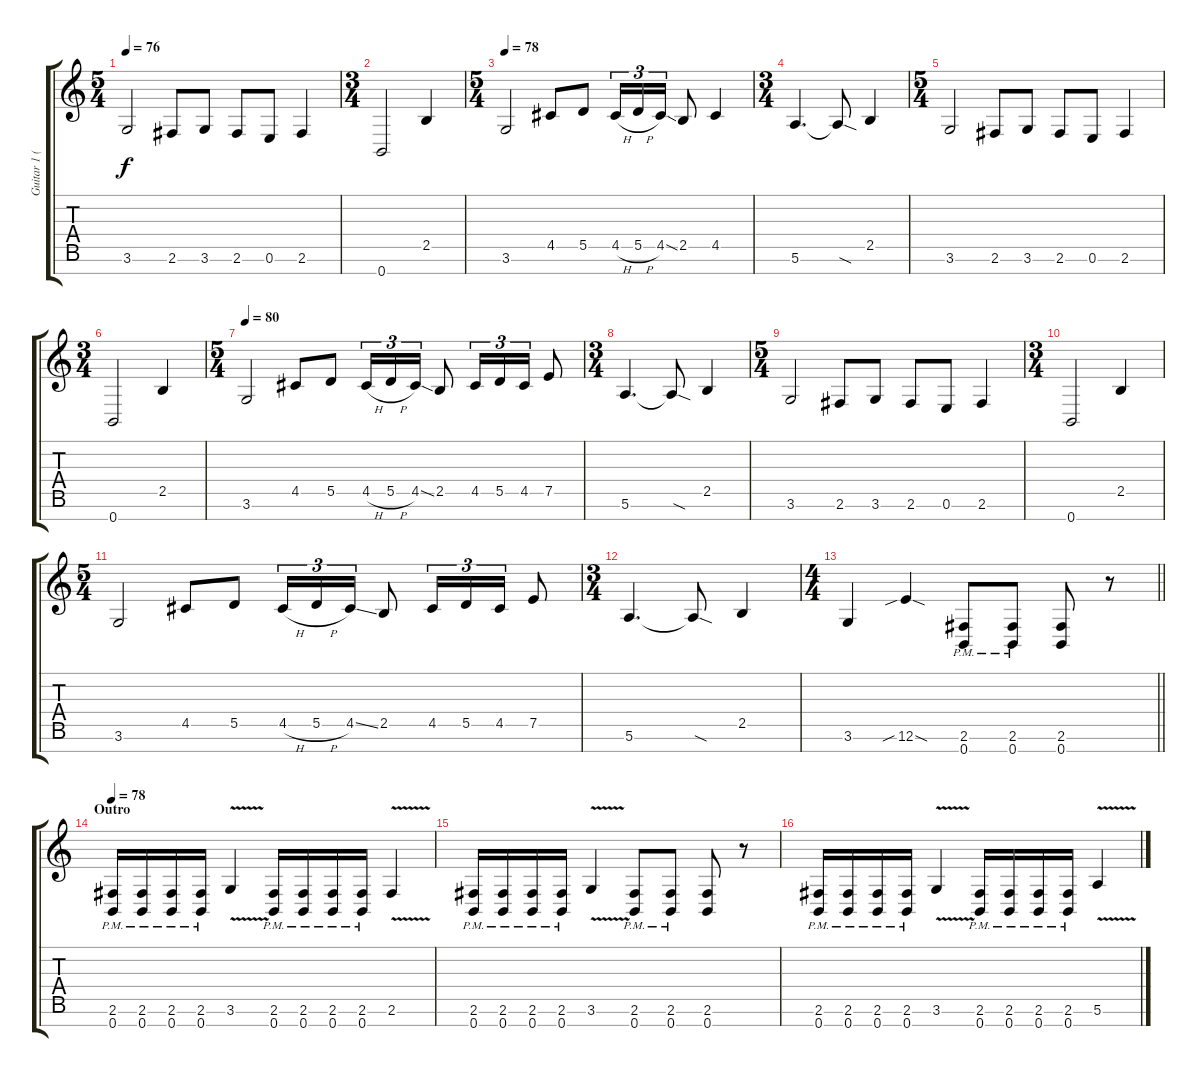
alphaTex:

\track ("Guitar 1 (Distortion)" "Guitar 1 (") {instrument distortionguitar}
\staff {score tabs}
\tuning (E4 B3 G3 D3 A2 E2 B1) {hide}
\ts (5 4)
\tempo 76
\clef g2
\ks c
3.6.2{dy f} 2.6.8 3.6.8 2.6.8 0.6.8 2.6.4 |
\ts (3 4)
0.7.2 2.5.4 |
\ts (5 4)
\tempo 78
3.6.2 4.5.8 5.5.8 4.5{h}.16{tu (3 2)} 5.5{h}.16{tu (3 2)} 4.5{ss}.16{tu (3 2)} 2.5.8 4.5.4 |
\ts (3 4)
5.6.4{d} 5.6{sod t}.8 2.5.4 |
\ts (5 4)
3.6.2 2.6.8 3.6.8 2.6.8 0.6.8 2.6.4 |
\ts (3 4)
0.7.2 2.5.4 |
\ts (5 4)
\tempo 80
3.6.2 4.5.8 5.5.8 4.5{h}.16{tu (3 2)} 5.5{h}.16{tu (3 2)} 4.5{ss}.16{tu (3 2)} 2.5.8 4.5.16{tu (3 2)} 5.5.16{tu (3 2)} 4.5.16{tu (3 2)} 7.5.8 |
\ts (3 4)
5.6.4{d} 5.6{sod t}.8 2.5.4 |
\ts (5 4)
3.6.2 2.6.8 3.6.8 2.6.8 0.6.8 2.6.4 |
\ts (3 4)
0.7.2 2.5.4 |
\ts (5 4)
3.6.2 4.5.8 5.5.8 4.5{h}.16{tu (3 2)} 5.5{h}.16{tu (3 2)} 4.5{ss}.16{tu (3 2)} 2.5.8 4.5.16{tu (3 2)} 5.5.16{tu (3 2)} 4.5.16{tu (3 2)} 7.5.8 |
\ts (3 4)
5.6.4{d} 5.6{sod t}.8 2.5.4 |
\ts (4 4)
\barLineRight lightlight
3.6.4 12.6{sib sod}.4 (2.6{pm} 0.7{pm}).8 (2.6{pm} 0.7{pm}).8 (2.6 0.7).8 r.8 |
\section ("" "Outro")
\tempo 78
(2.6{pm} 0.7{pm}).16 (2.6{pm} 0.7{pm}).16 (2.6{pm} 0.7{pm}).16 (2.6{pm} 0.7{pm}).16 3.6{v}.4 (2.6{pm} 0.7{pm}).16 (2.6{pm} 0.7{pm}).16 (2.6{pm} 0.7{pm}).16 (2.6{pm} 0.7{pm}).16 2.6{v}.4 |
(2.6{pm} 0.7{pm}).16 (2.6{pm} 0.7{pm}).16 (2.6{pm} 0.7{pm}).16 (2.6{pm} 0.7{pm}).16 3.6{v}.4 (2.6{pm} 0.7{pm}).8 (2.6{pm} 0.7{pm}).8 (2.6 0.7).8 r.8 |
(2.6{pm} 0.7{pm}).16 (2.6{pm} 0.7{pm}).16 (2.6{pm} 0.7{pm}).16 (2.6{pm} 0.7{pm}).16 3.6{v}.4 (2.6{pm} 0.7{pm}).16 (2.6{pm} 0.7{pm}).16 (2.6{pm} 0.7{pm}).16 (2.6{pm} 0.7{pm}).16 5.6{v}.4
